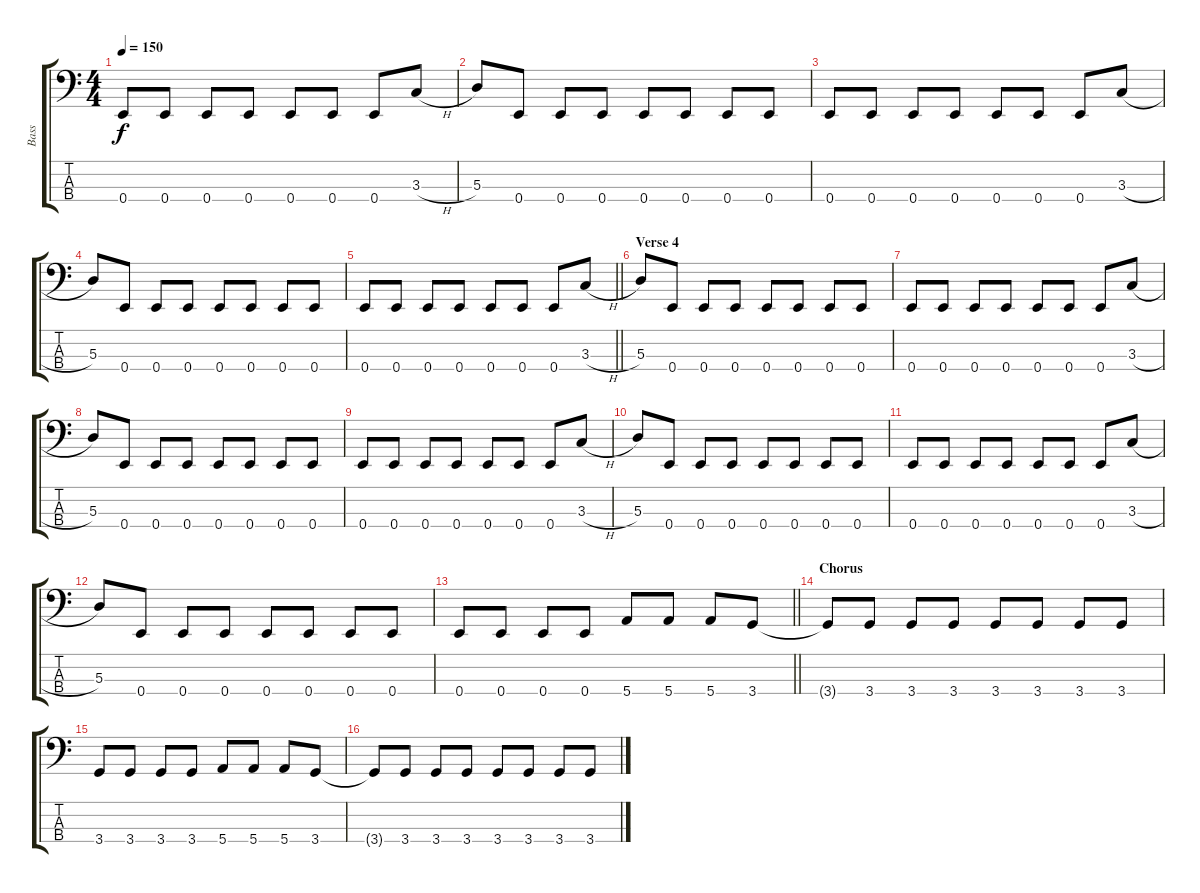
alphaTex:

\track ("Bass" "Bass") {instrument electricbasspick}
\staff {score tabs}
\tuning (G2 D2 A1 E1) {hide}
\ts (4 4)
\tempo 150
\clef f4
\ks c
0.4.8{dy f} 0.4.8 0.4.8 0.4.8 0.4.8 0.4.8 0.4.8 3.3{h}.8 |
5.3.8 0.4.8 0.4.8 0.4.8 0.4.8 0.4.8 0.4.8 0.4.8 |
0.4.8 0.4.8 0.4.8 0.4.8 0.4.8 0.4.8 0.4.8 3.3{h}.8 |
5.3.8 0.4.8 0.4.8 0.4.8 0.4.8 0.4.8 0.4.8 0.4.8 |
\barLineRight lightlight
0.4.8 0.4.8 0.4.8 0.4.8 0.4.8 0.4.8 0.4.8 3.3{h}.8 |
\section ("" "Verse 4")
5.3.8 0.4.8 0.4.8 0.4.8 0.4.8 0.4.8 0.4.8 0.4.8 |
0.4.8 0.4.8 0.4.8 0.4.8 0.4.8 0.4.8 0.4.8 3.3{h}.8 |
5.3.8 0.4.8 0.4.8 0.4.8 0.4.8 0.4.8 0.4.8 0.4.8 |
0.4.8 0.4.8 0.4.8 0.4.8 0.4.8 0.4.8 0.4.8 3.3{h}.8 |
5.3.8 0.4.8 0.4.8 0.4.8 0.4.8 0.4.8 0.4.8 0.4.8 |
0.4.8 0.4.8 0.4.8 0.4.8 0.4.8 0.4.8 0.4.8 3.3{h}.8 |
5.3.8 0.4.8 0.4.8 0.4.8 0.4.8 0.4.8 0.4.8 0.4.8 |
\barLineRight lightlight
0.4.8 0.4.8 0.4.8 0.4.8 5.4.8 5.4.8 5.4.8 3.4.8 |
\section ("" "Chorus")
3.4{t}.8 3.4.8 3.4.8 3.4.8 3.4.8 3.4.8 3.4.8 3.4.8 |
3.4.8 3.4.8 3.4.8 3.4.8 5.4.8 5.4.8 5.4.8 3.4.8 |
3.4{t}.8 3.4.8 3.4.8 3.4.8 3.4.8 3.4.8 3.4.8 3.4.8
